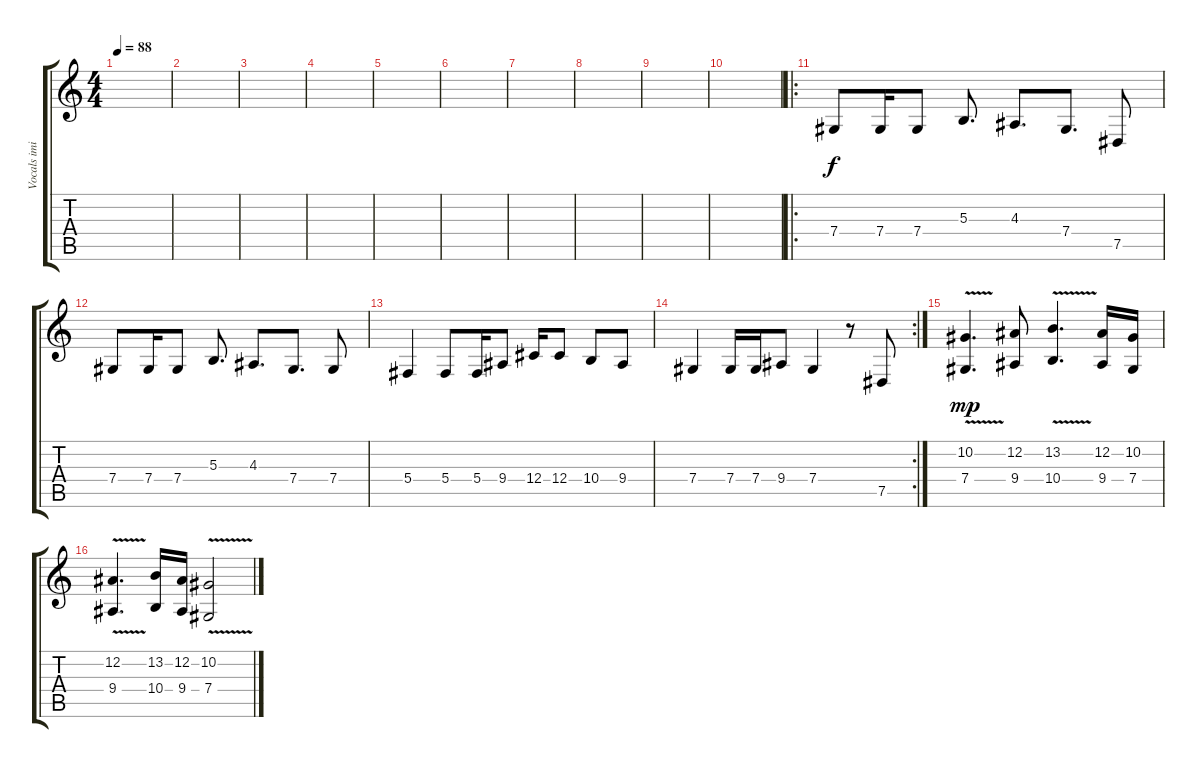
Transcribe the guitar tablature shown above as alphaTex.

\track ("Vocals imitation (by Rim)" "Vocals imi") {instrument stringensemble1}
\staff {score tabs}
\tuning (Eb4 Bb3 Gb3 Db3 Ab2 Eb2) {hide}
\ts (4 4)
\tempo 88
\clef g2
\ks c
|
|
|
|
|
|
|
|
|
|
\ro
7.4.8{dy f} 7.4.16 7.4.8 5.3.8{d} 4.3.8{d} 7.4.8{d} 7.5.8 |
7.4.8 7.4.16 7.4.8 5.3.8{d} 4.3.8{d} 7.4.8{d} 7.4.8 |
5.4.4 5.4.8 5.4.16 9.4.8 12.4.16 12.4.8 10.4.8 9.4.8 |
\rc 2
7.4.4 7.4.16 7.4.16 9.4.8 7.4.4 r.8 7.5.8 |
(10.2{v} 7.4).4{d dy mp} (12.2 9.4).8 (13.2{v} 10.4).4{d} (12.2 9.4).16 (10.2 7.4).16 |
(12.2{v} 9.4).4{d} (13.2 10.4).16 (12.2 9.4).16 (10.2{v} 7.4).2
